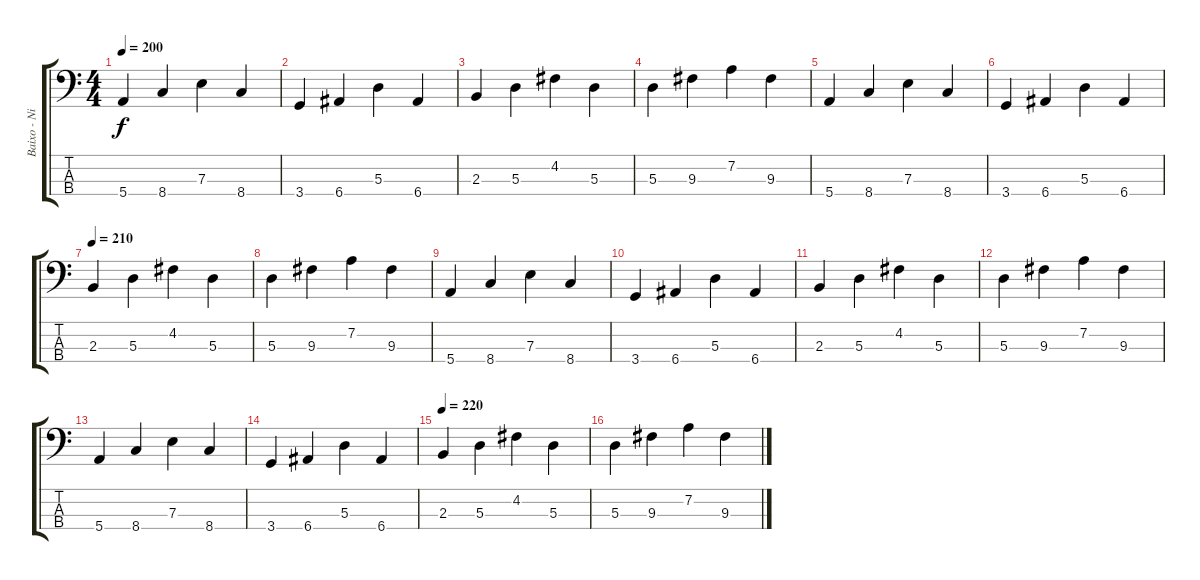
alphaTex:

\track ("Baixo - Nikola" "Baixo - Ni") {instrument electricbasspick}
\staff {score tabs}
\tuning (G2 D2 A1 E1) {hide}
\ts (4 4)
\tempo 200
\clef f4
\ks c
5.4.4{dy f} 8.4.4 7.3.4 8.4.4 |
3.4.4 6.4.4 5.3.4 6.4.4 |
2.3.4 5.3.4 4.2.4 5.3.4 |
5.3.4 9.3.4 7.2.4 9.3.4 |
5.4.4 8.4.4 7.3.4 8.4.4 |
3.4.4 6.4.4 5.3.4 6.4.4 |
\tempo 210
2.3.4 5.3.4 4.2.4 5.3.4 |
5.3.4 9.3.4 7.2.4 9.3.4 |
5.4.4 8.4.4 7.3.4 8.4.4 |
3.4.4 6.4.4 5.3.4 6.4.4 |
2.3.4 5.3.4 4.2.4 5.3.4 |
5.3.4 9.3.4 7.2.4 9.3.4 |
5.4.4 8.4.4 7.3.4 8.4.4 |
3.4.4 6.4.4 5.3.4 6.4.4 |
\tempo 220
2.3.4{volume 14} 5.3.4 4.2.4 5.3.4 |
5.3.4 9.3.4 7.2.4 9.3.4
